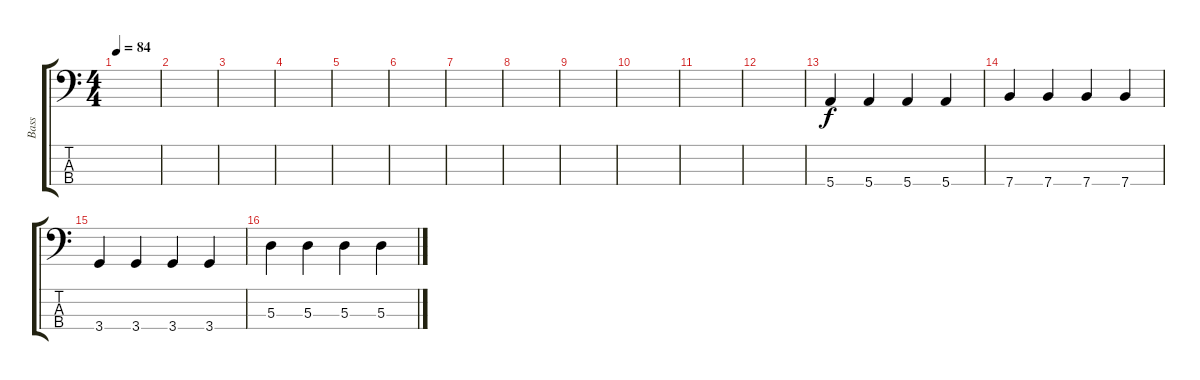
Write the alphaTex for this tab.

\track ("Bass" "Bass") {instrument electricbassfinger}
\staff {score tabs}
\tuning (G2 D2 A1 E1) {hide}
\ts (4 4)
\tempo 84
\clef f4
\ks c
|
|
|
|
|
|
|
|
|
|
|
|
5.4.4{volume 9} 5.4.4 5.4.4 5.4.4 |
7.4.4 7.4.4 7.4.4 7.4.4 |
3.4.4 3.4.4 3.4.4 3.4.4 |
5.3.4 5.3.4 5.3.4 5.3.4
